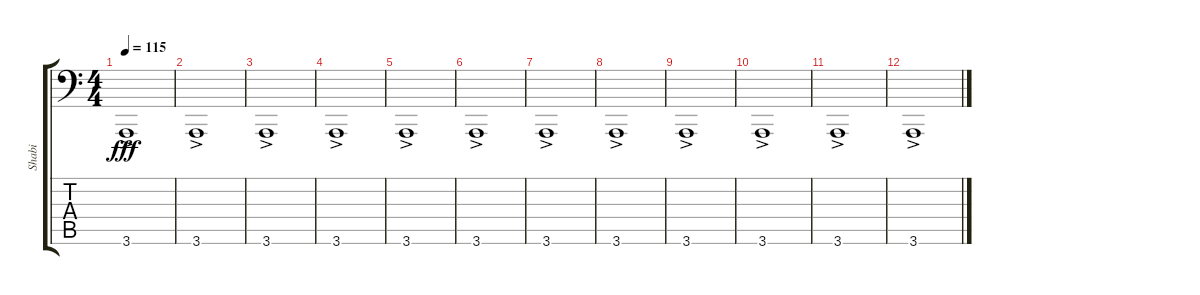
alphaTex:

\track ("Shabi" "Shabi") {instrument electricgrandpiano}
\staff {score tabs}
\tuning (Ab3 E3 C3 Gb2 Db2 Gb1) {hide}
\ts (4 4)
\tempo 115
\clef f4
\ks c
3.6{ac}.1{dy fff instrument electricgrandpiano} |
3.6{ac}.1 |
3.6{ac}.1 |
3.6{ac}.1 |
3.6{ac}.1 |
3.6{ac}.1 |
3.6{ac}.1 |
3.6{ac}.1 |
3.6{ac}.1 |
3.6{ac}.1 |
3.6{ac}.1 |
3.6{ac}.1
